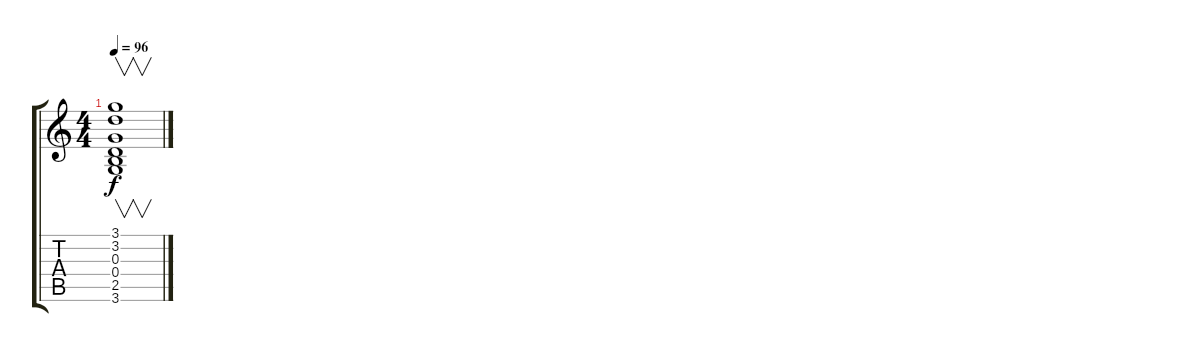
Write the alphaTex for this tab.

\track "" {instrument distortionguitar}
\staff {score tabs}
\tuning (E4 B3 G3 D3 A2 E2) {hide}
\ts (4 4)
\tempo 96
\clef g2
\ks c
(3.1 3.2 0.3 0.4 2.5 3.6).1{v dy f}
